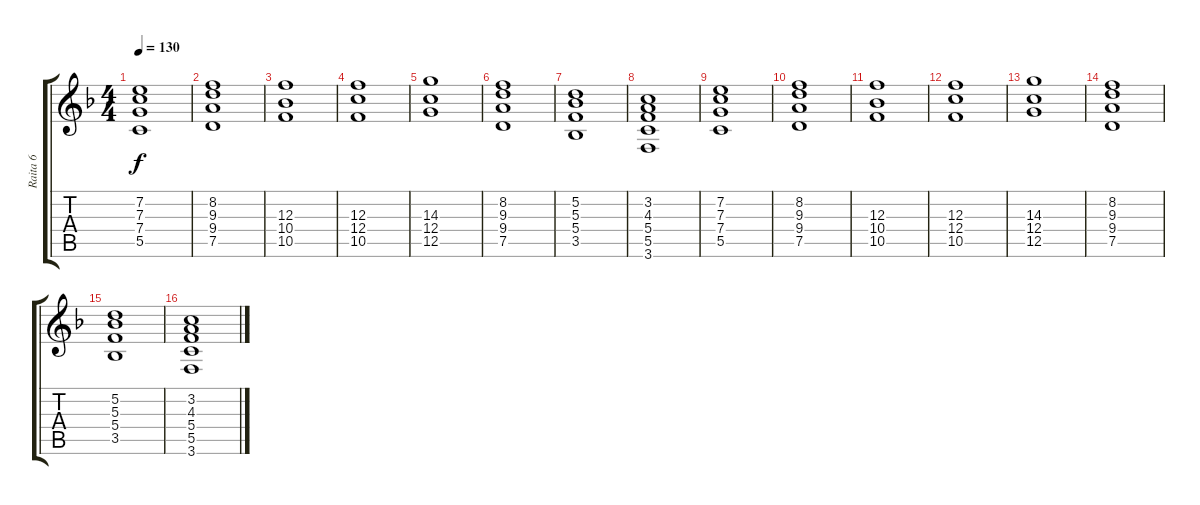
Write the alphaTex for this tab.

\track ("Raita 6" "Raita 6") {instrument acousticguitarsteel}
\staff {score tabs}
\tuning (D4 A3 F3 C3 G2 D2) {hide}
\ts (4 4)
\tempo 130
\clef g2
\ks f
(7.2 7.3 7.4 5.5).1{dy f} |
(8.2 9.3 9.4 7.5).1 |
(12.3 10.4 10.5).1 |
(12.3 12.4 10.5).1 |
(14.3 12.4 12.5).1 |
(8.2 9.3 9.4 7.5).1 |
(5.2 5.3 5.4 3.5).1 |
(3.2 4.3 5.4 5.5 3.6).1 |
(7.2 7.3 7.4 5.5).1 |
(8.2 9.3 9.4 7.5).1 |
(12.3 10.4 10.5).1 |
(12.3 12.4 10.5).1 |
(14.3 12.4 12.5).1 |
(8.2 9.3 9.4 7.5).1 |
(5.2 5.3 5.4 3.5).1 |
(3.2 4.3 5.4 5.5 3.6).1
